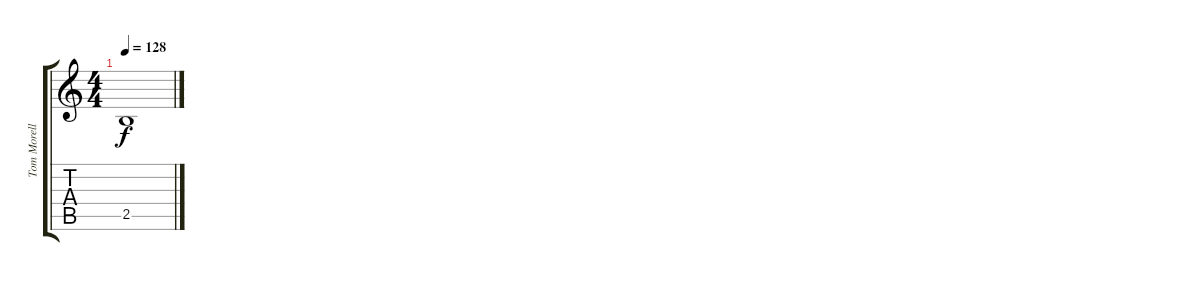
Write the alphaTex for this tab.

\track ("Tom Morello 2" "Tom Morell") {instrument distortionguitar}
\staff {score tabs}
\tuning (E4 B3 G3 D3 A2 E2) {hide}
\ts (4 4)
\tempo 128
\clef g2
\ks c
2.5{t}.1{dy f volume 5}
